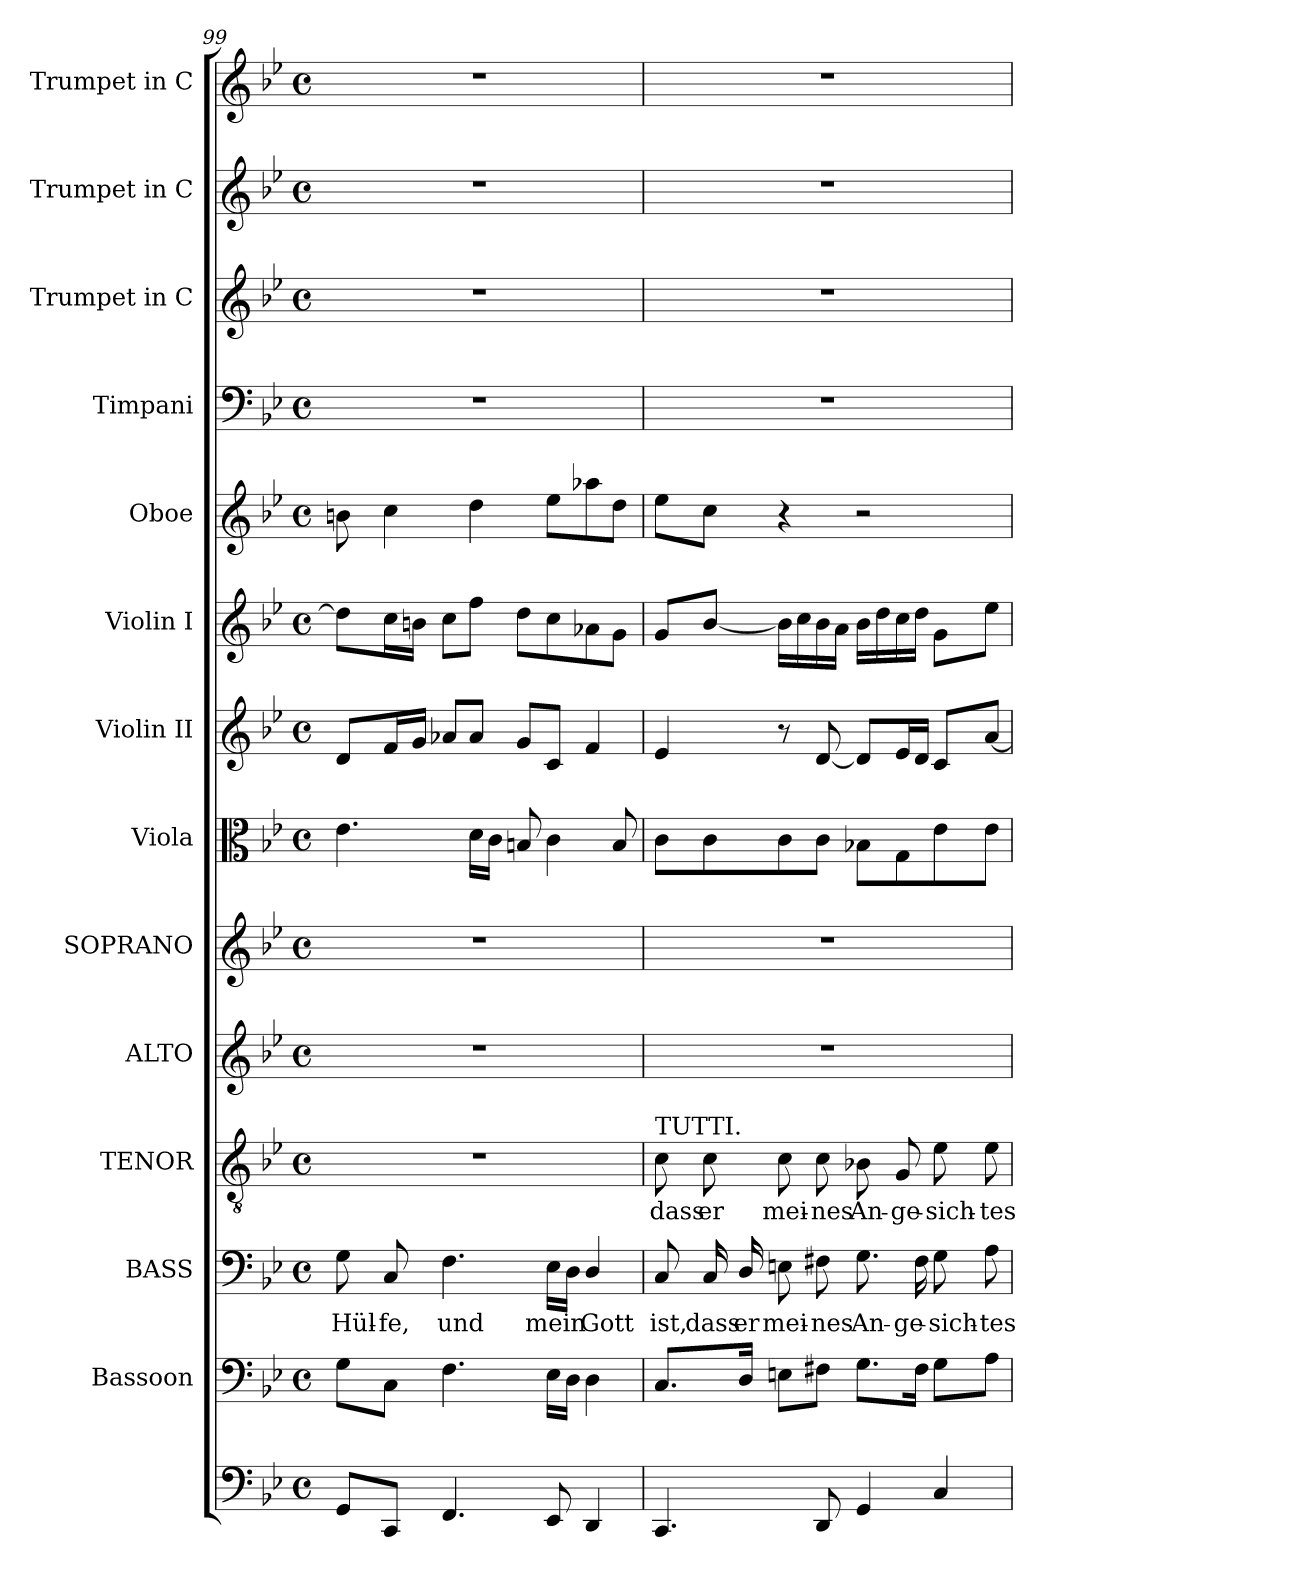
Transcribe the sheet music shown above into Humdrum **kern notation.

**kern	**kern	**kern	**text	**kern	**text	**kern	**kern	**kern	**kern	**kern	**kern	**kern	**kern	**kern	**kern
*part14	*part13	*part12	*part12	*part11	*part11	*part10	*part9	*part8	*part7	*part6	*part5	*part4	*part3	*part2	*part1
*staff14	*staff13	*staff12	*staff12	*staff11	*staff11	*staff10	*staff9	*staff8	*staff7	*staff6	*staff5	*staff4	*staff3	*staff2	*staff1
*	*I"Bassoon	*I"BASS	*	*I"TENOR	*	*I"ALTO	*I"SOPRANO	*I"Viola	*I"Violin II	*I"Violin I	*I"Oboe	*I"Timpani	*I"Trumpet in C	*I"Trumpet in C	*I"Trumpet in C
*	*	*	*	*	*	*I'Alto	*I'Soprano	*I'Viola	*I'Violin II	*I'Violin I	*I'Oboe	*I'Timp.	*	*	*
*clefF4	*clefF4	*clefF4	*	*clefGv2	*	*clefG2	*clefG2	*clefC3	*clefG2	*clefG2	*clefG2	*clefF4	*clefG2	*clefG2	*clefG2
*	*	*	*	*ITrd7c12	*	*	*	*	*	*	*	*	*	*	*
*k[b-e-]	*k[b-e-]	*k[b-e-]	*	*k[b-e-]	*	*k[b-e-]	*k[b-e-]	*k[b-e-]	*k[b-e-]	*k[b-e-]	*k[b-e-]	*k[b-e-]	*k[b-e-]	*k[b-e-]	*k[b-e-]
*B-:	*B-:	*B-:	*	*B-:	*	*B-:	*B-:	*B-:	*B-:	*B-:	*B-:	*B-:	*B-:	*B-:	*B-:
*M4/4	*M4/4	*M4/4	*	*M4/4	*	*M4/4	*M4/4	*M4/4	*M4/4	*M4/4	*M4/4	*M4/4	*M4/4	*M4/4	*M4/4
*met(c)	*met(c)	*met(c)	*	*met(c)	*	*met(c)	*met(c)	*met(c)	*met(c)	*met(c)	*met(c)	*met(c)	*met(c)	*met(c)	*met(c)
=99	=99	=99	=99	=99	=99	=99	=99	=99	=99	=99	=99	=99	=99	=99	=99
!	!	!	!LO:LY:b:color=#000000	!	!	!	!	!	!	!	!	!	!	!	!
8GGi/L	8Gi\L	8Gi\	Hül-	1r	.	1r	1r	4.e-i\	8di/L	8ddi\L]	8bni\	1r	1r	1r	1r
!	!	!	!LO:LY:b:color=#000000	!	!	!	!	!	!	!	!	!	!	!	!
8CCi/J	8Ci\J	8Ci/	-fe,	.	.	.	.	.	16fi/L	16cci\L	4cci\	.	.	.	.
.	.	.	.	.	.	.	.	.	16gi/JJ	16bni\JJ	.	.	.	.	.
!	!	!	!LO:LY:b:color=#000000	!	!	!	!	!	!	!	!	!	!	!	!
4.FFi/	4.Fi\	4.Fi\	und	.	.	.	.	.	8a-Xi/L	8cci\L	.	.	.	.	.
.	.	.	.	.	.	.	.	16di\LL	8a-i/J	8ffi\J	4ddi\	.	.	.	.
.	.	.	.	.	.	.	.	16ci\JJ	.	.	.	.	.	.	.
.	.	.	.	.	.	.	.	8Bni/	8gi/L	8ddi\L	.	.	.	.	.
!	!	!	!LO:LY:b:color=#000000	!	!	!	!	!	!	!	!	!	!	!	!
8EE-i/	16E-i\LL	16E-i\LL	mein	.	.	.	.	4ci\	8ci/J	8cci\	8ee-i\L	.	.	.	.
.	16Di\JJ	16Di\JJ	.	.	.	.	.	.	.	.	.	.	.	.	.
!	!	!	!LO:LY:b:color=#000000	!	!	!	!	!	!	!	!	!	!	!	!
4DDi/	4Di\	4Di/	Gott	.	.	.	.	.	4fi/	8a-Xi\	8aa-Xi\	.	.	.	.
.	.	.	.	.	.	.	.	8Bi/	.	8gi\J	8ddi\J	.	.	.	.
=100	=100	=100	=100	=100	=100	=100	=100	=100	=100	=100	=100	=100	=100	=100	=100
!	!	!	!LO:LY:b:color=#000000	!	!	!	!	!	!	!	!	!	!	!	!
!	!	!	!	!LO:TX:a:t=TUTTI.	!	!	!	!	!	!	!	!	!	!	!
!	!	!	!	!	!LO:LY:b:color=#000000	!	!	!	!	!	!	!	!	!	!
4.CCi/	8.Ci/L	8Ci/	ist,	8Ci\	dass	1r	1r	8ci\L	4e-i/	8gi/L	8ee-i\L	1r	1r	1r	1r
!	!	!	!LO:LY:b:color=#000000	!	!	!	!	!	!	!	!	!	!	!	!
!	!	!	!	!	!LO:LY:b:color=#000000	!	!	!	!	!	!	!	!	!	!
.	.	16Ci/	dass	8Ci\	er	.	.	8ci\	.	[8b-i/J	8cci\J	.	.	.	.
!	!	!	!LO:LY:b:color=#000000	!	!	!	!	!	!	!	!	!	!	!	!
.	16Di/Jk	16Di/	er	.	.	.	.	.	.	.	.	.	.	.	.
!	!	!	!LO:LY:b:color=#000000	!	!	!	!	!	!	!	!	!	!	!	!
!	!	!	!	!	!LO:LY:b:color=#000000	!	!	!	!	!	!	!	!	!	!
.	8Eni\L	8Eni\	mei-	8Ci\	mei-	.	.	8ci\	8r	16b-i\LL]	4r	.	.	.	.
.	.	.	.	.	.	.	.	.	.	16cci\	.	.	.	.	.
!	!	!	!LO:LY:b:color=#000000	!	!	!	!	!	!	!	!	!	!	!	!
!	!	!	!	!	!LO:LY:b:color=#000000	!	!	!	!	!	!	!	!	!	!
8DDi/	8F#Xi\J	8F#Xi\	-nes	8Ci\	-nes	.	.	8ci\J	[8di/	16b-i\	.	.	.	.	.
.	.	.	.	.	.	.	.	.	.	16ai\JJ	.	.	.	.	.
!	!	!	!LO:LY:b:color=#000000	!	!	!	!	!	!	!	!	!	!	!	!
!	!	!	!	!	!LO:LY:b:color=#000000	!	!	!	!	!	!	!	!	!	!
4GGi/	8.Gi\L	8.Gi\	An-	8BB-Xi\	An-	.	.	8B-Xi\L	8di/L]	16b-i\LL	2r	.	.	.	.
.	.	.	.	.	.	.	.	.	.	16ddi\	.	.	.	.	.
!	!	!	!	!	!LO:LY:b:color=#000000	!	!	!	!	!	!	!	!	!	!
.	.	.	.	8GGi/	-ge-	.	.	8Gi\	16e-i/L	16cci\	.	.	.	.	.
!	!	!	!LO:LY:b:color=#000000	!	!	!	!	!	!	!	!	!	!	!	!
.	16F#i\Jk	16F#i\	-ge-	.	.	.	.	.	16di/JJ	16ddi\JJ	.	.	.	.	.
!	!	!	!LO:LY:b:color=#000000	!	!	!	!	!	!	!	!	!	!	!	!
!	!	!	!	!	!LO:LY:b:color=#000000	!	!	!	!	!	!	!	!	!	!
4Ci/	8Gi\L	8Gi\	-sich-	8E-i\	-sich-	.	.	8e-i\	8ci/L	8gi\L	.	.	.	.	.
!	!	!	!LO:LY:b:color=#000000	!	!	!	!	!	!	!	!	!	!	!	!
!	!	!	!	!	!LO:LY:b:color=#000000	!	!	!	!	!	!	!	!	!	!
.	8Ai\J	8Ai\	-tes	8E-i\	-tes	.	.	8e-i\J	[8ai/J	8ee-i\J	.	.	.	.	.
=	=	=	=	=	=	=	=	=	=	=	=	=	=	=	=
*-	*-	*-	*-	*-	*-	*-	*-	*-	*-	*-	*-	*-	*-	*-	*-
